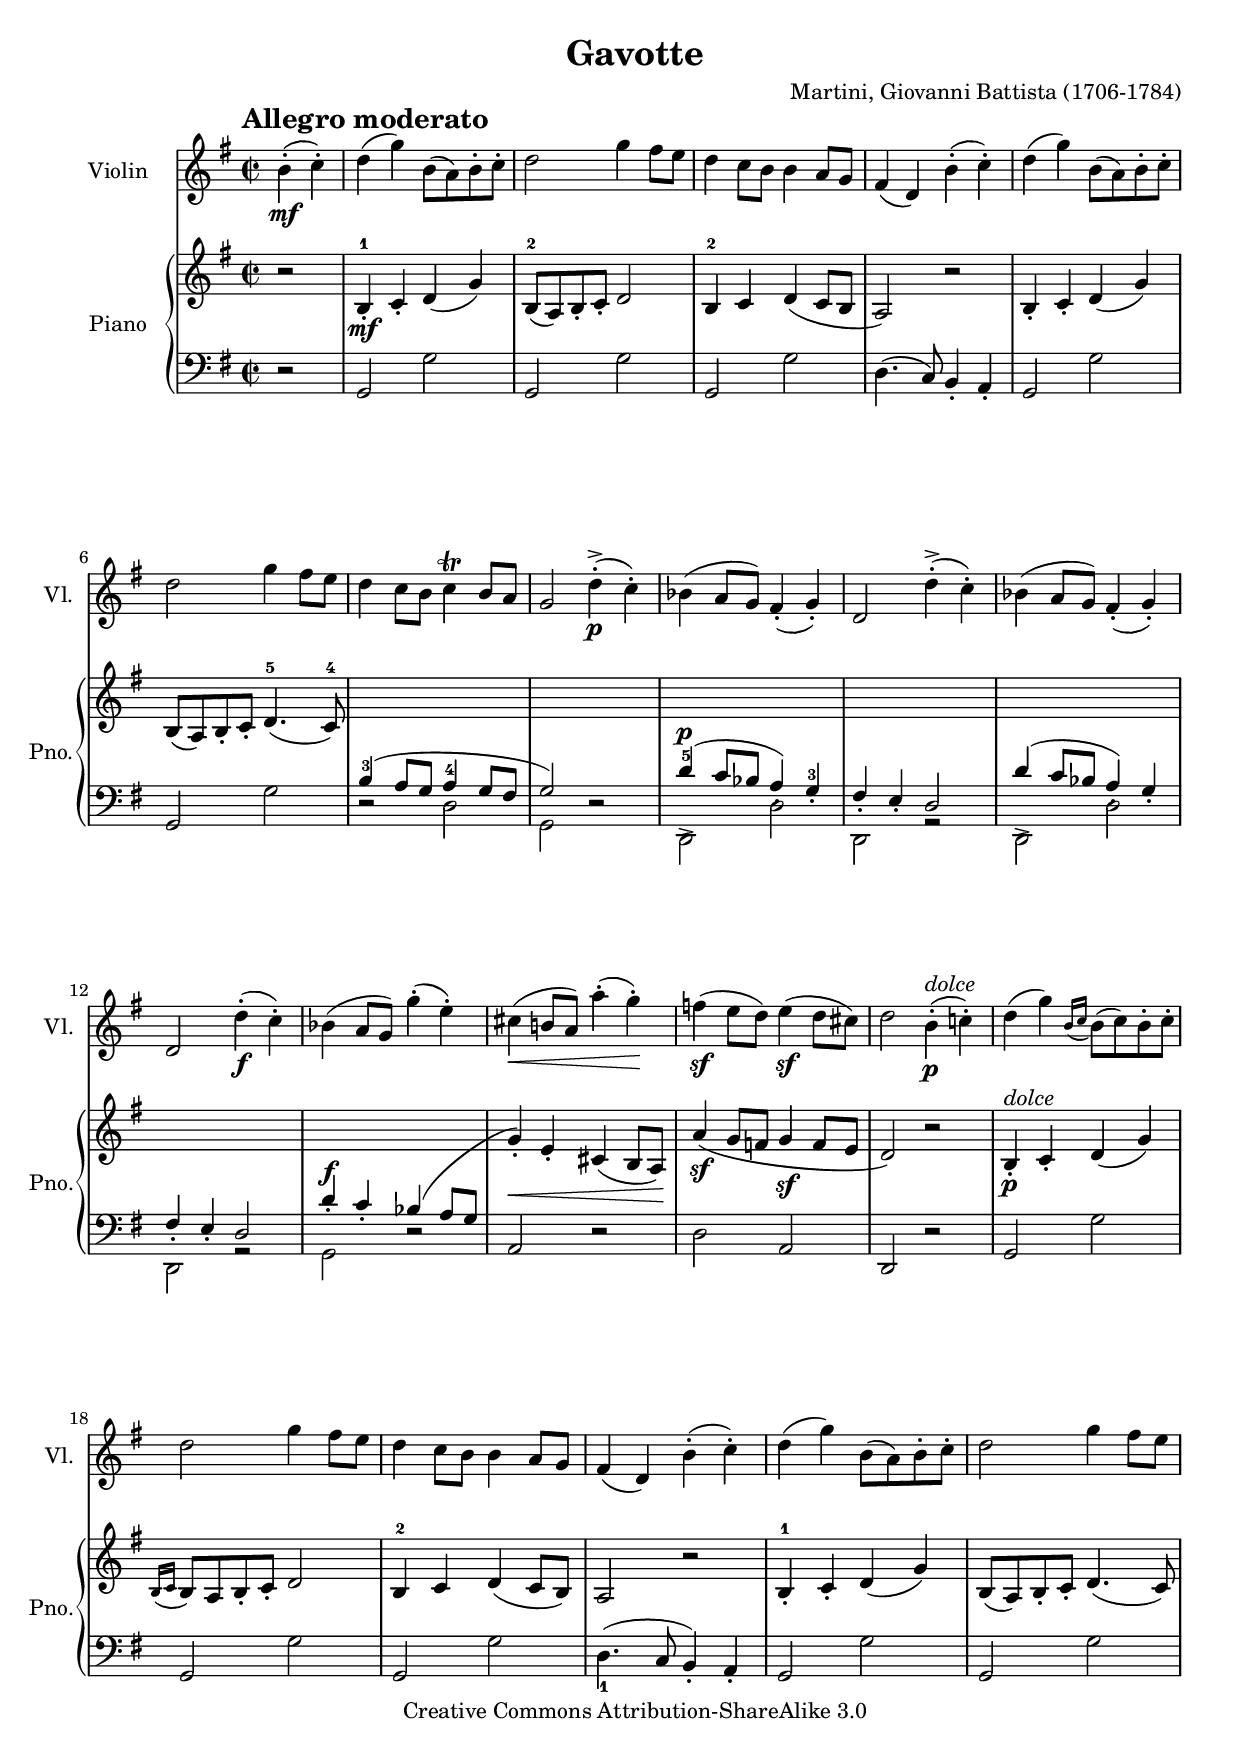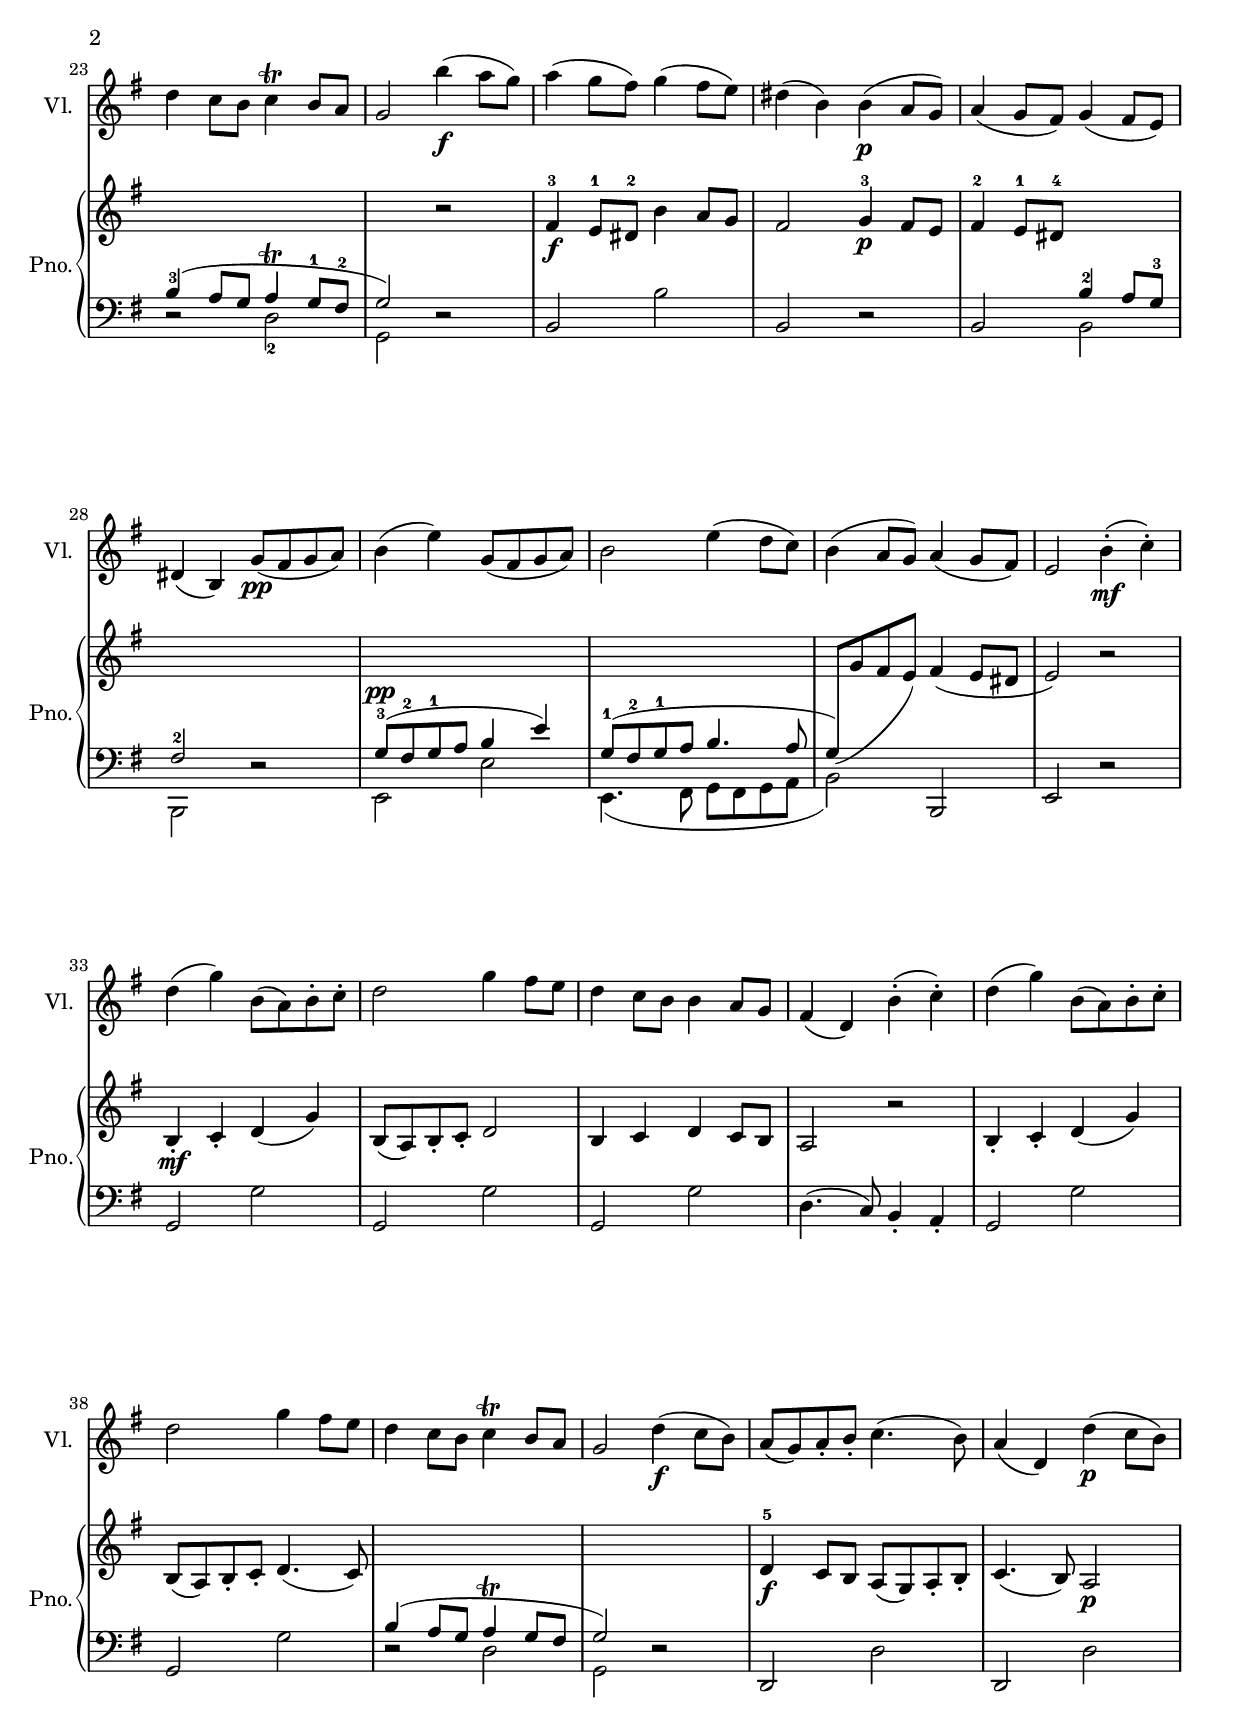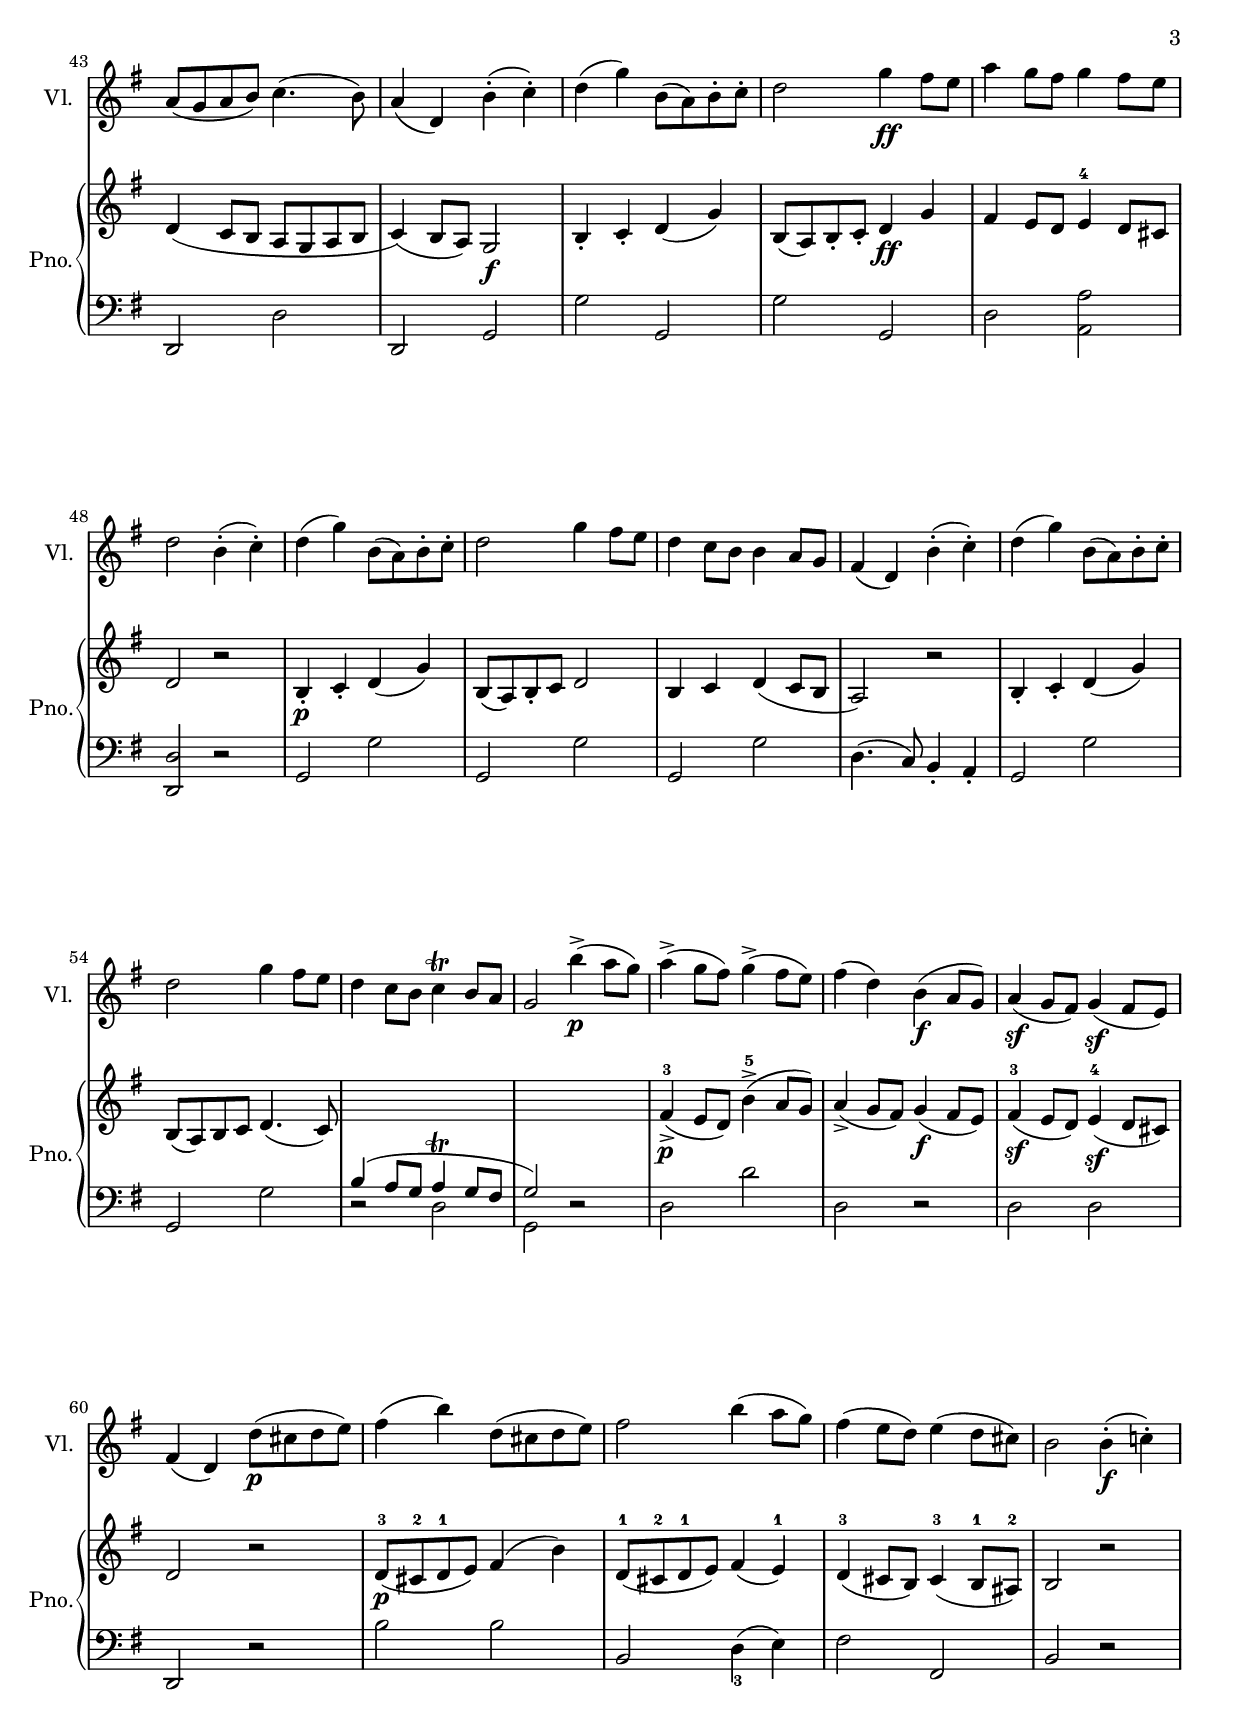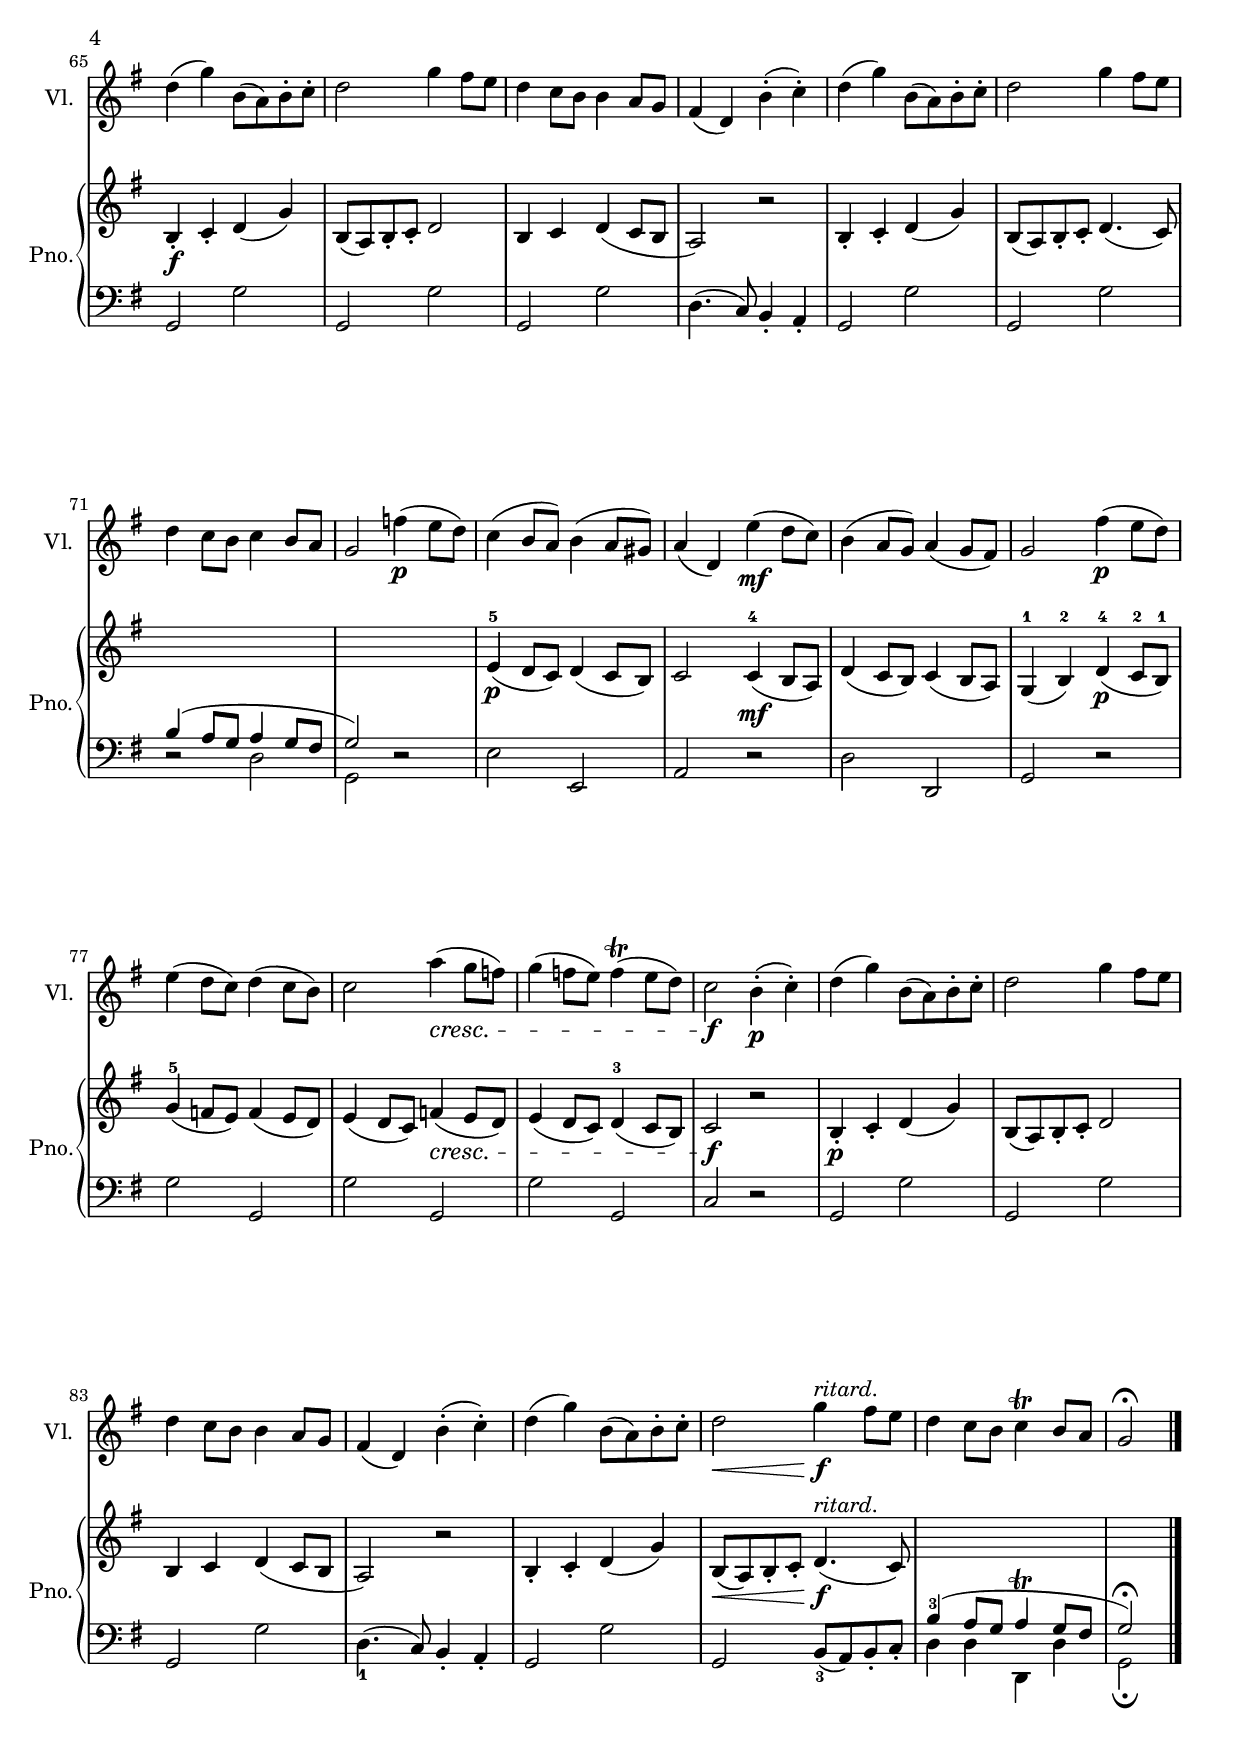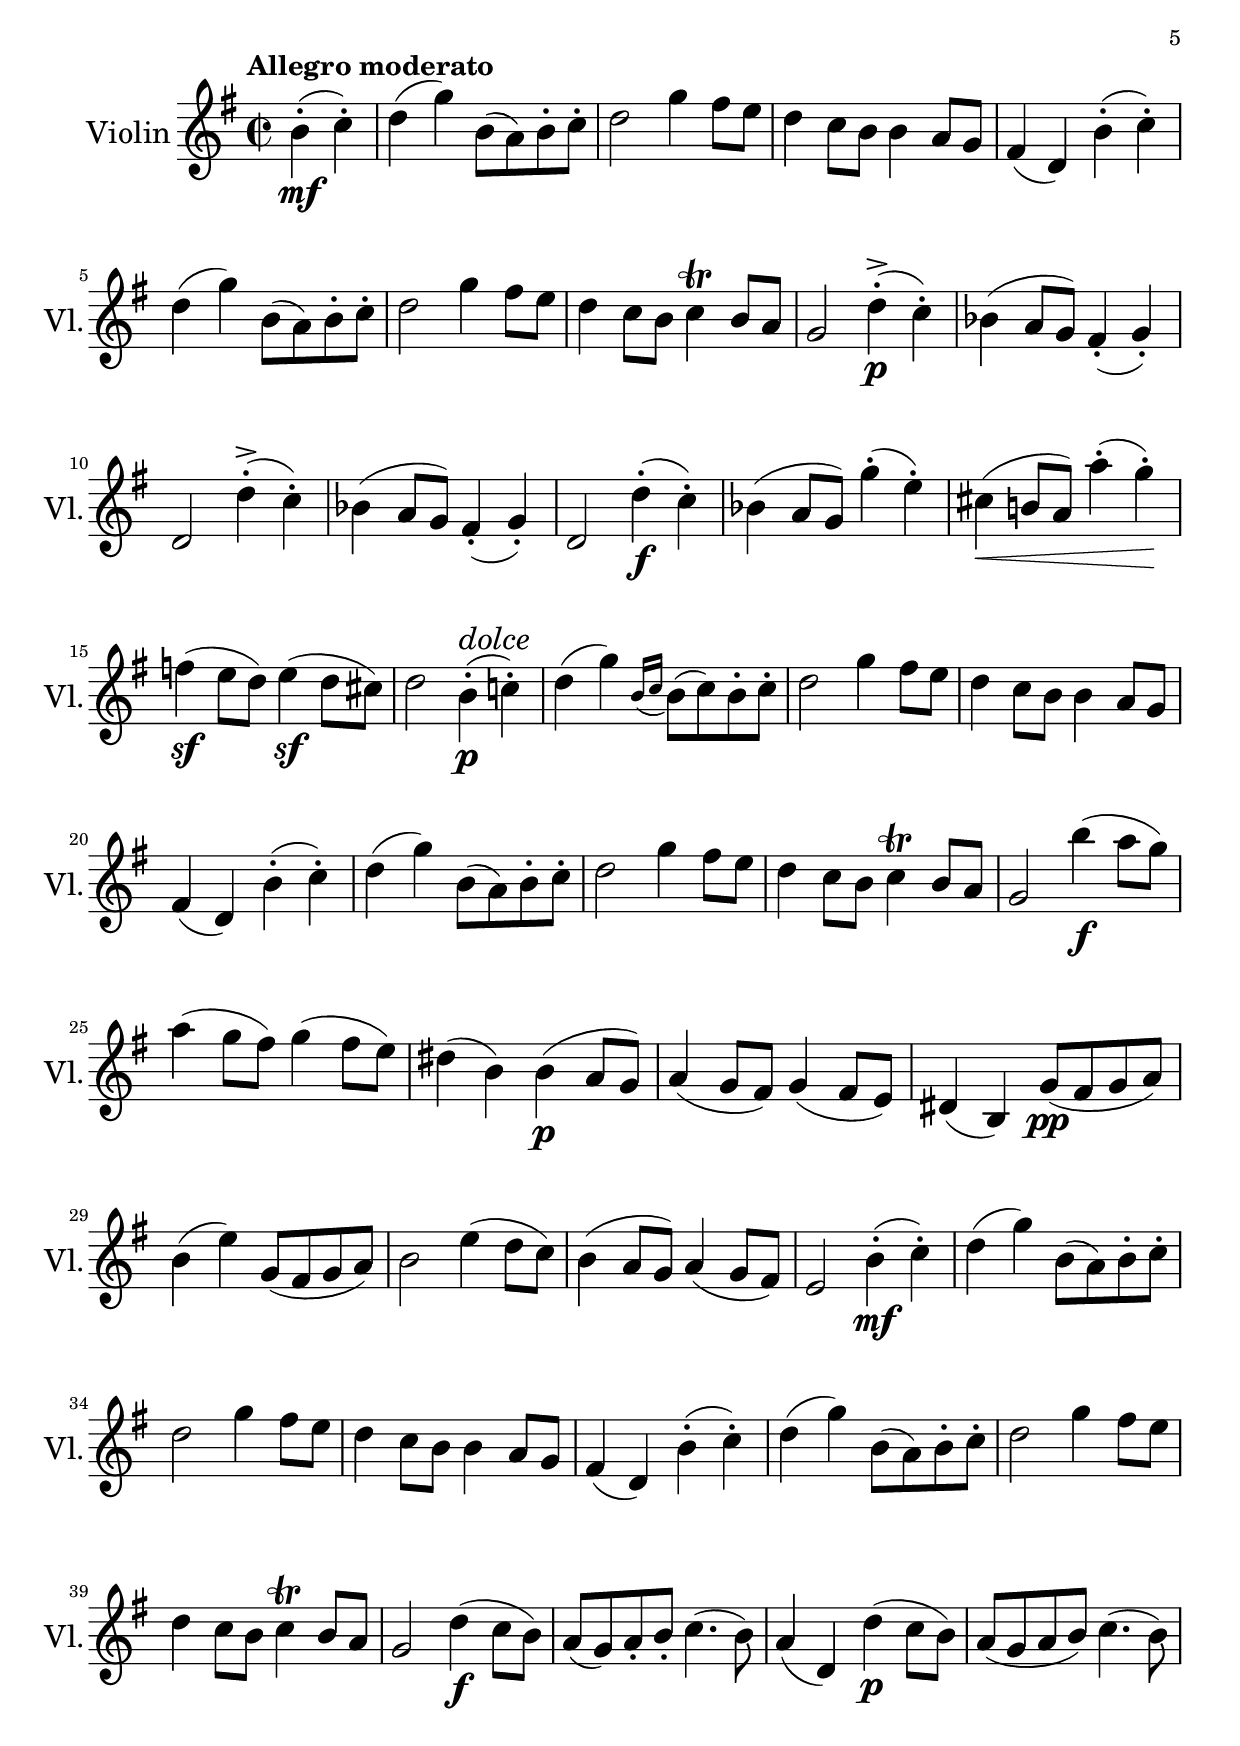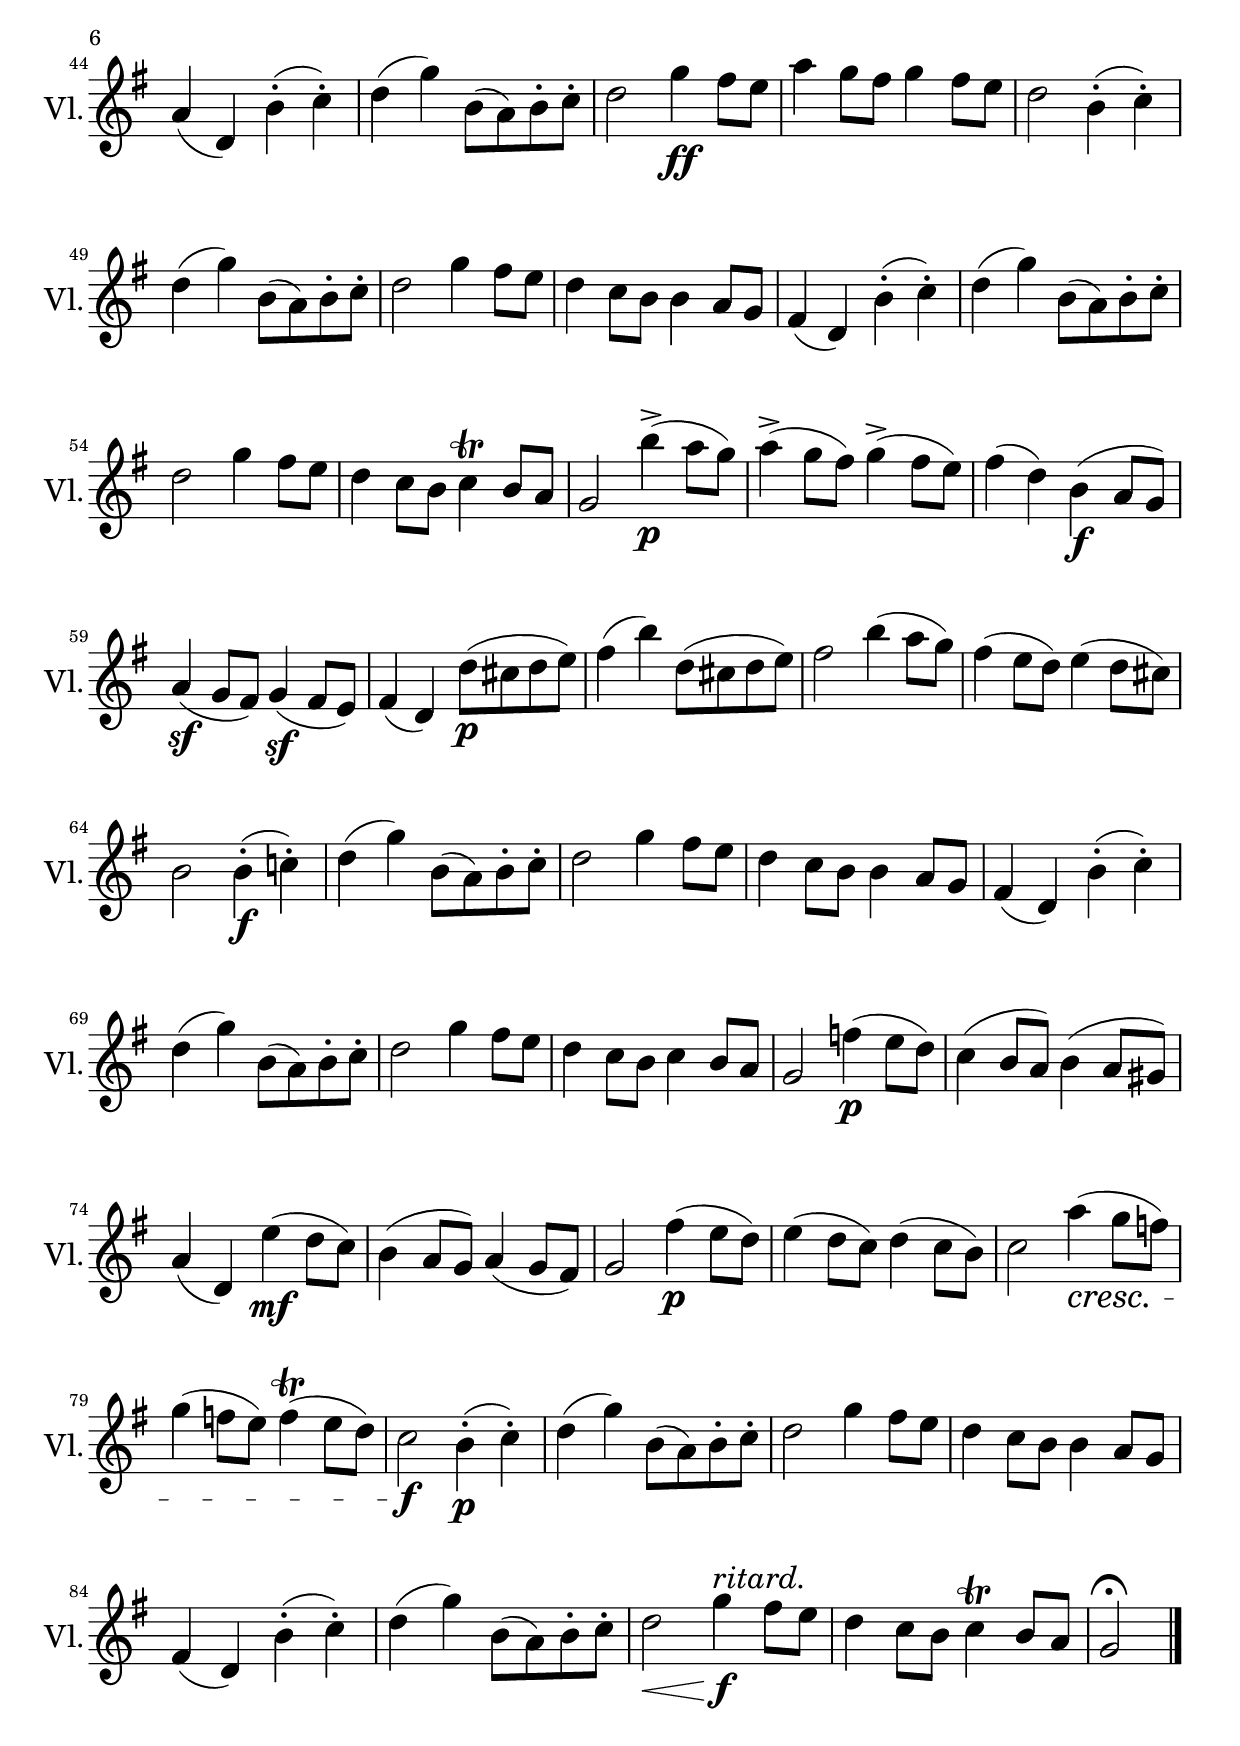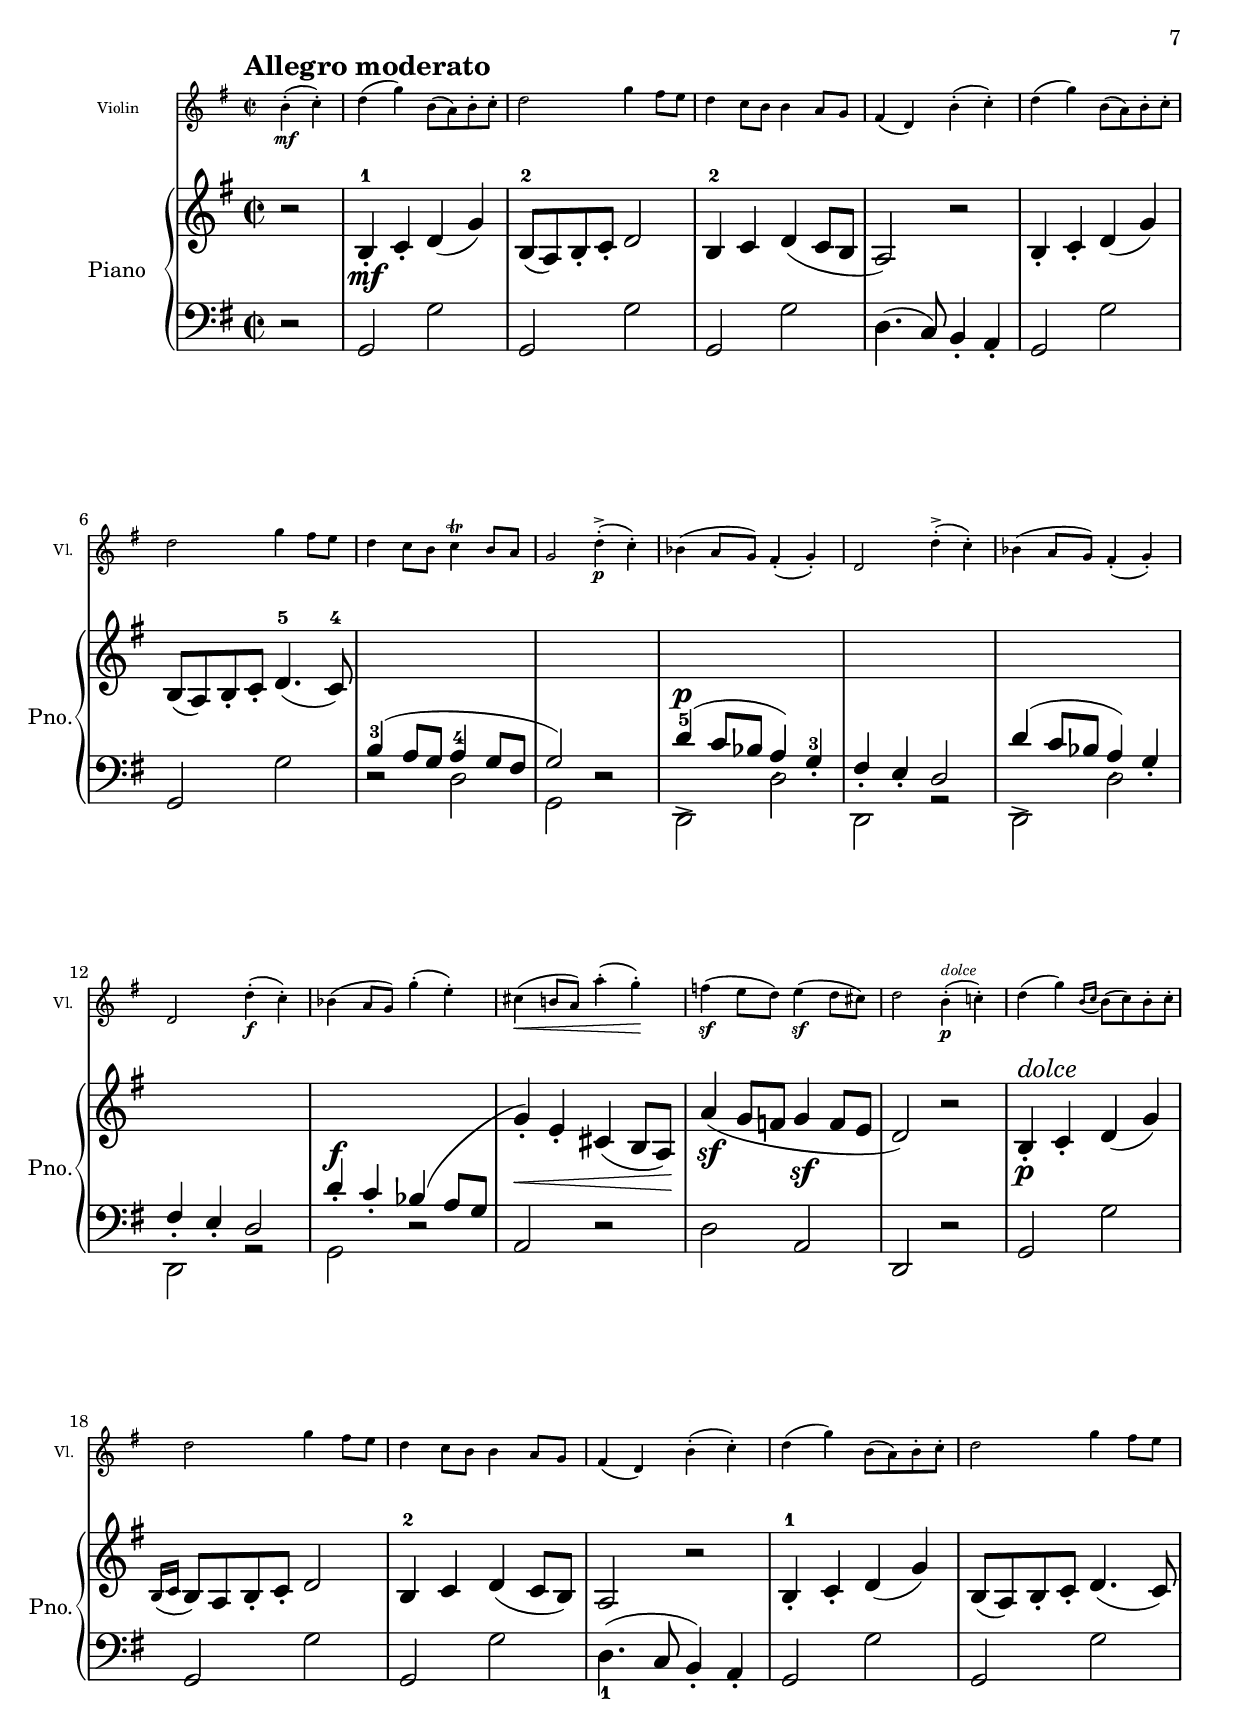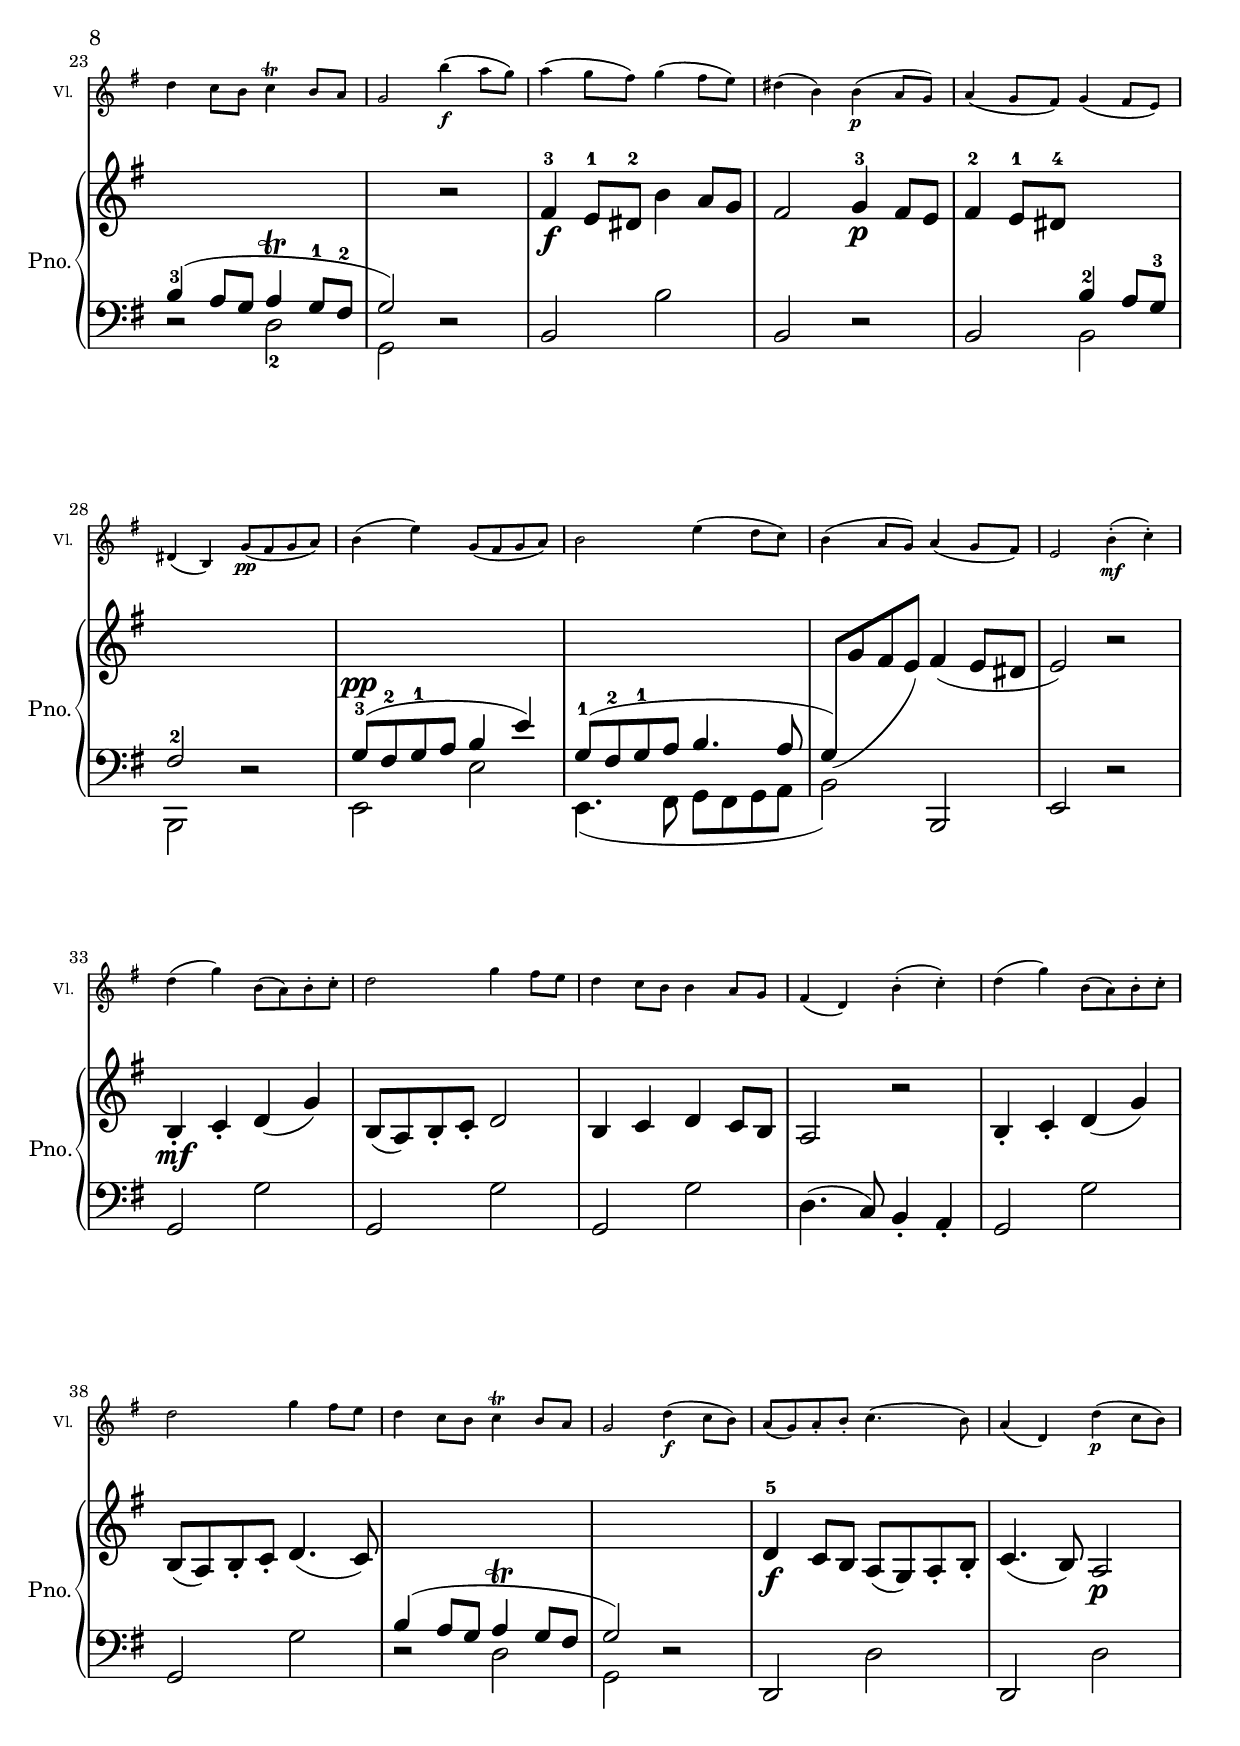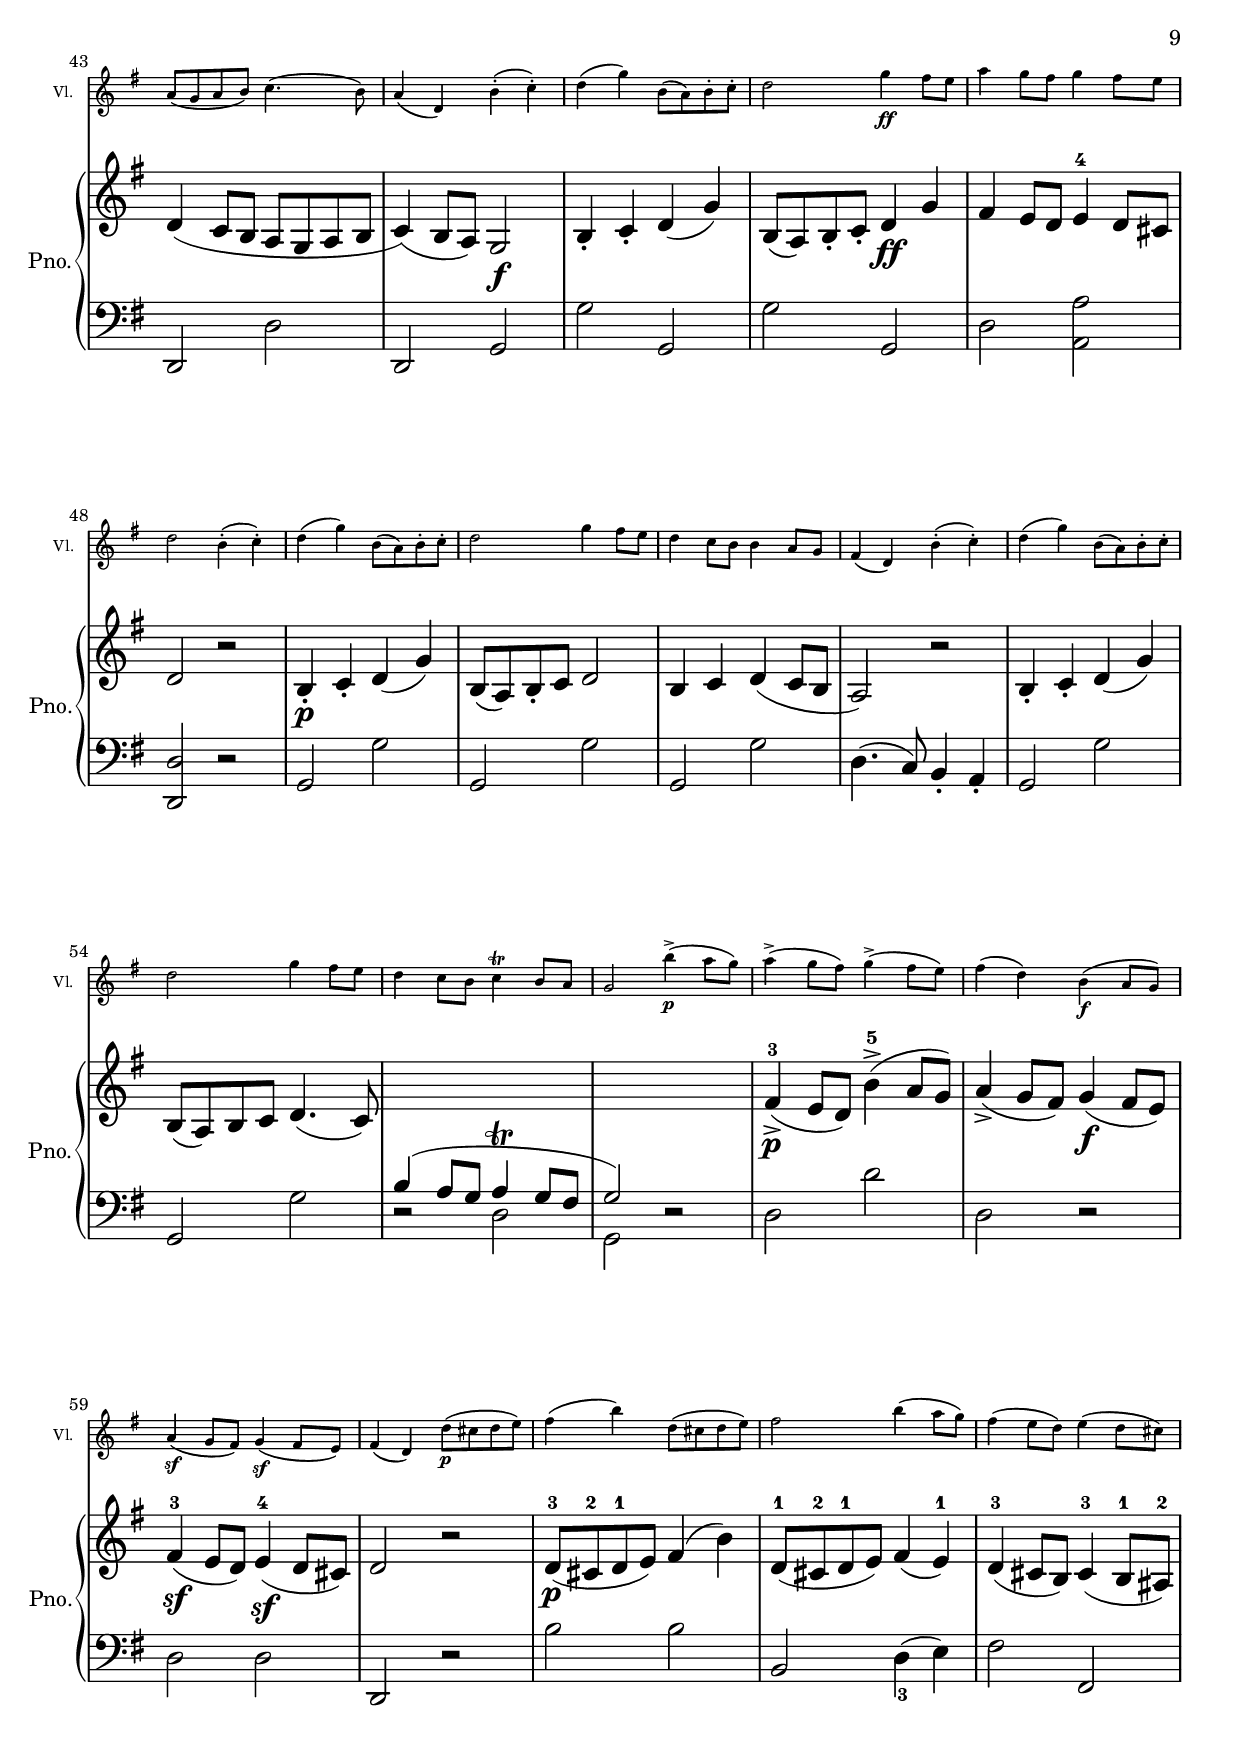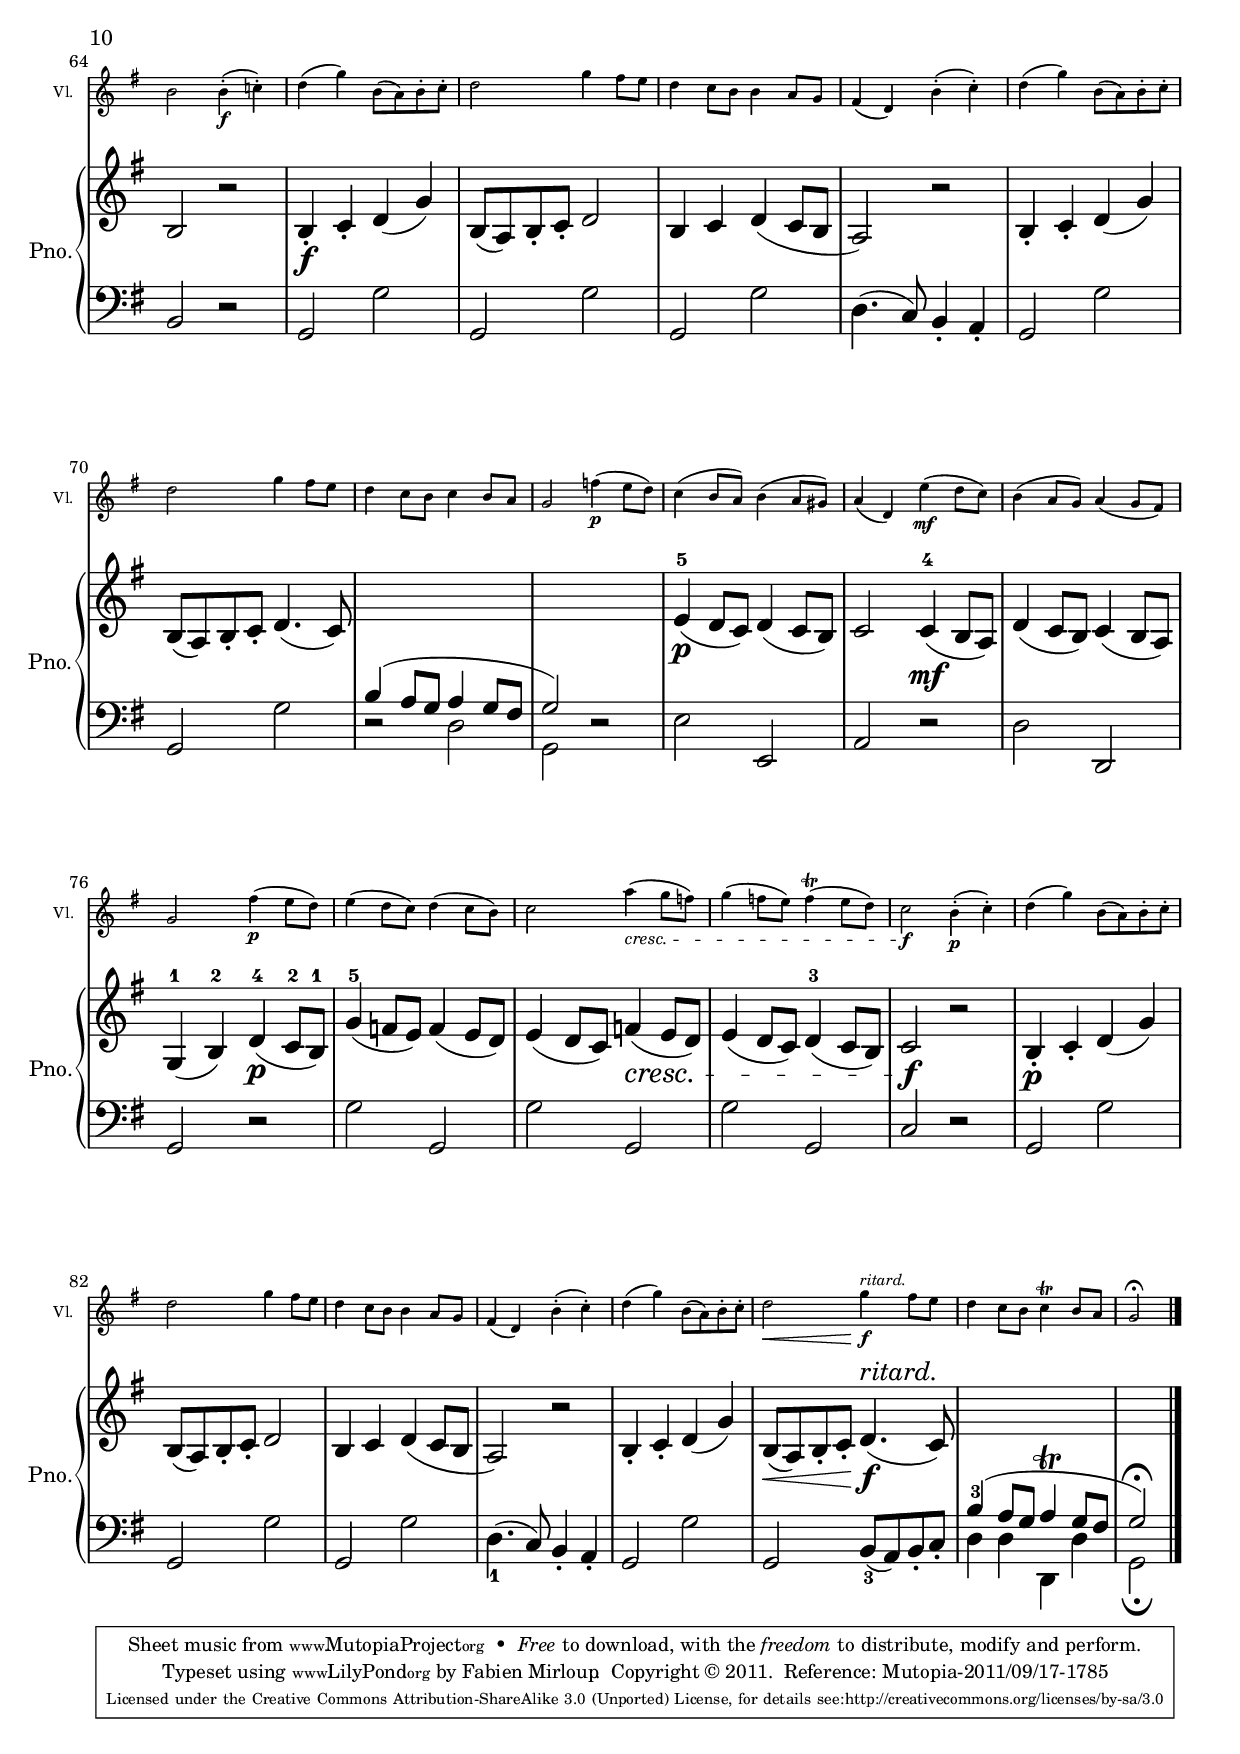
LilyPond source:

\version "2.14.2"

\include "italiano.ly"

\header {
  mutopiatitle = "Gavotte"
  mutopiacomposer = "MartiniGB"
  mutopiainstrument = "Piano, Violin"
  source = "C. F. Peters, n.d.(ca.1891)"
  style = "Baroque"
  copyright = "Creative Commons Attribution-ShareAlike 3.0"
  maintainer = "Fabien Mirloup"
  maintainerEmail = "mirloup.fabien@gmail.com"
  
  title = "Gavotte"
  composer = "Martini, Giovanni Battista (1706-1784)"

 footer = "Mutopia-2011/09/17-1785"
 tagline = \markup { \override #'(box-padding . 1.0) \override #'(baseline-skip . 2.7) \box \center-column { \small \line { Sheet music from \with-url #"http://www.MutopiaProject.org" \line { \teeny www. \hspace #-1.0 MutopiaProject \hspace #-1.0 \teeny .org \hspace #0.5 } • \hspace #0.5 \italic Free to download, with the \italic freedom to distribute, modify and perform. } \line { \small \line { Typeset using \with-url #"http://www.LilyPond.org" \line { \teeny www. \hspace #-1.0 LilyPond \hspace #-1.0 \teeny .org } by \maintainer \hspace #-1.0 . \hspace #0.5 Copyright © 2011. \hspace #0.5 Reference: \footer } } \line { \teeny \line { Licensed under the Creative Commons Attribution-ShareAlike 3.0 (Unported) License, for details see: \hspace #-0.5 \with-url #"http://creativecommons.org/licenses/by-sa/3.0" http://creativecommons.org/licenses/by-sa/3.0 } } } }
}

\paper{
  left-margin = 1.5\cm
  top-margin = 0.5\cm
  ragged-last-bottom = true
}

tempoMark = {
  \once \override Score.RehearsalMark #'self-alignment-X = #LEFT
  \once \override Score.RehearsalMark #'break-align-symbols = #'(time-signature key-signature)
  \once \override Staff.TimeSignature #'break-align-anchor-alignment = #LEFT
  \mark \markup \bold "Allegro moderato"
}

global = {
  #(set-global-staff-size 19)
  #(set-accidental-style 'modern)
  \tempoMark
  \key sol \major
  \time 2/2
  \partial 2
}

violin = \relative do'' {
  \global
  si4-.\mf(do-.)
  re(sol)si,8(la)si-. do-.
  re2 sol4 fad8 mi
  re4 do8 si si4 la8 sol
  fad4(re)
  si'4-.(do-.)
  re(sol)
  si,8(la)si-. do-.
  re2 sol4 fad8 mi
  re4 do8 si do4\trill si8 la
  sol2 re'4-.->\p(do-.)
  sib4(la8 sol)
  fad4-.(sol-.)
  re2 re'4->-.(do-.)
  sib4(la8 sol)
  fad4-.(sol-.)
  re2 re'4-.\f(do-.)
  sib4(la8 sol)
  sol'4-.(mi-.)
  dod4\<(si8 la) la'4-.(sol-.)\!
  fa4\sf(mi8 re)mi4\sf(re8 dod)
  re2 si4-.\p^\markup{\italic "dolce"}(do-.)
  re(sol) \appoggiatura {si,16[do]} si8(do)si-. do-.
  re2 sol4 fad8 mi
  re4 do8 si si4 la8 sol
  fad4(re)si'-.(do-.)
  re4(sol)si,8(la)si-. do-.
  re2 sol4 fad8 mi
  re4 do8  si do4\trill si8 la
  sol2 si'4\f(la8 sol)
  la4(sol8 fad) sol4(fad8 mi)
  red4(si) si\p(la8 sol)
  la4(sol8 fad) sol4(fad8 mi)
  red4(si) sol'8\pp(fad sol la)
  si4(mi) sol,8(fad sol la)
  si2 mi4(re8 do)
  si4(la8 sol) la4(sol8 fad)
  mi2 si'4-.\mf(do-.)
  re(sol)si,8(la)si-. do-.
  re2 sol4 fad8 mi
  re4 do8 si si4 la8 sol
  fad4(re)
  si'4-.(do-.)
  re(sol) si,8(la)si-. do-.
  re2 sol4 fad8 mi
  re4 do8 si do4\trill si8 la
  sol2 re'4\f(do8 si)
  la(sol)la-. si-. do4.(si8)
  la4(re,) re'\p(do8 si)
  la8(sol la si)do4.(si8)
  la4(re,)si'-.(do-.)
  re4(sol)si,8(la)si-. do-.
  re2 sol4\ff fad8 mi
  la4 sol8 fad sol4 fad8 mi
  re2 si4-.(do-.)
  re4(sol)si,8(la)si-. do-.
  re2 sol4 fad8 mi
  re4 do8 si si4 la8 sol
  fad4(re)
  si'4-.(do-.)
  re(sol)
  si,8(la)si-. do-.
  re2 sol4 fad8 mi
  re4 do8 si do4\trill si8 la
  sol2 si'4->\p(la8 sol)
  la4->(sol8 fad) sol4->(fad8 mi)
  fad4(re) si4\f(la8 sol)
  la4\sf(sol8 fad)sol4\sf(fad8 mi)
  fad4(re) re'8\p(dod re mi)
  fad4(si) re,8(dod re mi)
  fad2 si4(la8 sol)
  fad4(mi8 re) mi4(re8 dod)
  si2 si4-.\f(do-.)
  re(sol)si,8(la)si-. do-.
  re2 sol4 fad8 mi
  re4 do8 si si4 la8 sol
  fad4(re) si'4-.(do-.)
  re(sol) si,8(la)si-. do-.
  re2 sol4 fad8 mi
  re4 do8 si do4 si8 la
  sol2 fa'4\p(mi8 re)
  do4(si8 la) si4(la8 sold)
  la4(re,) mi'\mf(re8 do)
  si4(la8 sol)la4(sol8 fad)
  sol2 fad'4\p(mi8 re)
  mi4(re8 do)re4(do8 si)
  do2 \deprecatedcresc la'4(sol8 fa)
  sol4(fa8 mi)fa4\trill(mi8 re)
  do2\f si4-.\p(do-.)
  re(sol)si,8(la)si-. do-.
  re2 sol4 fad8 mi
  re4 do8 si si4 la8 sol
  fad4(re) si'4-.(do-.)
  re(sol) si,8(la)si-. do-.
  re2\< sol4\!\f^\markup {\italic "ritard."} fad8 mi
  re4 do8 si do4\trill si8 la
  sol2\fermata \bar "|." \pageBreak
}

right = \relative do'' {
  \global
  r2
  si,4-.-1\mf do-. re(sol)  
  si,8-2(la)si-. do-. re2
  si4-2 do re(do8 si
  la2)r2
  si4-. do-. re(sol)  
  si,8(la)si-. do-. re4.-5(do8-4)
  \change Staff = "left"
  \stemUp si4-3^(la8 sol la4-4 sol8 fad
  sol2) r2
  re'4-5->^\p^(do8 sib la4-.) sol-.-3
  fad-. mi-. re2
  re'4->^(do8 sib la4-.) sol-.
  fad-. mi-. re2
  re'4-.^\f do-. sib^(la8 sol
  \change Staff = "right"
  \stemNeutral sol'4-.)\<mi-. dod(si8la)\!
  la'4\sf(sol8 fa sol4\sf fa8 mi
  re2) r2
  si4-.\p^\markup {\italic "dolce"} do-. re(sol)
  \appoggiatura {si,16[do]}si8 la si-. do-. re2
  si4-2 do re(do8 si)
  la2 r2
  si4-.-1 do-. re(sol)
  si,8(la)si-. do-. re4.(do8)
  \change Staff = "left"
  \stemUp si4-3^(la8 sol la4\trill sol8-1 fad-2
  sol2)
  \change Staff = "right"
  \stemNeutral r2
  fad'4\f-3 mi8-1 red-2 si'4 la8 sol fad2 sol4\p-3 fad8 mi
  fad4-2 mi8-1 red-4 \change Staff = "left" \stemUp si4-2 la8 sol-3
  fad2-2 r2
  sol8-3^\pp^(fad-2 sol-1 la si4 mi)
  sol,8-1^(fad-2 sol-1 la si4. la8
  sol)(\change Staff = "right" sol' fad mi) fad4(mi8 red
  mi2)r2
  si4-.\mf do-. re(sol)
  si,8(la)si-. do-. re2
  si4 do re do8 si
  la2 r2
  si4-. do-. re(sol)
  si,8(la)si-. do-. re4.(do8)
  \change Staff = "left"
  \stemUp si4^(la8 sol la4\trill sol8 fad
  sol2) s2
  \change Staff = "right"
  \stemNeutral re'4-5\f do8 si la(sol) la-. si-.
  do4.(si8) la2\p
  re4(do8 si la sol la si
  do4)(si8 la) sol2\f
  si4-. do-. re(sol)
  si,8(la)si-. do-. re4\ff sol
  fad mi8 re mi4-4 re8 dod
  re2 r2
  si4-.\p do-. re(sol)
  si,8(la)si-. do re2
  si4 do re(do8 si
  la2) r2
  si4-. do-. re(sol)
  si,8(la)si do re4.(do8)
  \change Staff = "left"
  \stemUp si4^(la8 sol la4\trill sol8 fad
  sol2) s2
  \change Staff = "right"
  \stemNeutral fad'4-3->\p(mi8 re) si'4-5->(la8 sol)
  la4->(sol8 fad)sol4\f(fad8 mi)
  fad4-3\sf(mi8 re)mi4-4\sf(re8 dod)
  re2 r2
  re8-3\p(dod-2 re-1 mi)fad4(si)
  re,8-1(dod-2 re-1 mi)fad4(mi-1)
  re-3(dod8 si)dod4-3(si8-1 lad-2)
  si2 r2
  si4-.\f do-. re(sol)
  si,8(la)si-. do-. re2
  si4 do re(do8 si
  la2) r2
  si4-. do-. re(sol)
  si,8(la)si-. do-. re4.(do8)
  \change Staff = "left"
  \stemUp si4^(la8 sol la4 sol8 fad
  sol2) s2
  \change Staff = "right"
  \stemNeutral mi'4-5\p(re8 do)re4(do8 si)
  do2 do4-4\mf(si8 la)
  re4(do8 si) do4(si8 la)
  sol4-1(si-2)re-4\p(do8-2 si-1)
  sol'4-5(fa8 mi)fa4(mi8 re)
  mi4(re8 do)\deprecatedcresc fa4(mi8 re)
  mi4(re8 do8)re4-3(do8 si)
  do2\f r2
  si4-.\p do-. re(sol)
  si,8(la)si-. do-. re2
  si4 do re(do8 si
  la2) r2
  si4-. do-. re(sol)
  si,8\<(la)si-. do-. re4.\!\f^\markup {\italic "ritard."}(do8)
  \change Staff = "left"
  \stemUp si4-3^(la8 sol la4\trill sol8 fad
  sol2)\fermata \bar "|." \pageBreak
}

left = \relative do' {
  \global
  r2
  sol,2 sol'
  sol, sol'
  sol, sol'
  re4.(do8)si4-. la-.
  sol2 sol'
  sol, sol'
  r2 re2
  \stemDown sol, s2
  re2 re'
  re, r2
  re re'
  re, r2
  sol2 r2
  \stemNeutral la r2
  re la
  re, r2
  sol sol'
  sol, sol'
  sol, sol'
  re4._1(do8 si4-.) la-.
  sol2 sol'
  sol, sol'
  r2 re2_2
  \stemDown sol, r2
  \stemNeutral si2 si'
  si, r2
  si \stemDown si
  si, s2
  mi mi'
  mi,4._(fad8 sol fad sol la
  si2)\stemNeutral si,
  mi r2
  sol2 sol'
  sol, sol'
  sol, sol'
  re4.(do8)si4-. la-.
  sol2 sol'
  sol, sol'
  r2 re
  \stemDown sol, r2
  \stemNeutral re2 re'
  re, re'
  re, re'
  re, sol
  sol' sol,
  sol' sol,
  re' <la la'>
  <re, re'> r2
  sol sol'
  sol, sol'
  sol, sol'
  re4.(do8)si4-. la-.
  sol2 sol'
  sol, sol'
  r2 re
  \stemDown sol, r2
  \stemNeutral re' re'
  re, r2
  re re
  re, r2
  si'' si
  si, re4_3(mi)
  fad2 fad,
  si r2
  sol2 sol'
  sol, sol'
  sol, sol're4.(do8)si4-. la-.
  sol2 sol'
  sol, sol'
  r2 re2
  \stemDown sol, r2
  \stemNeutral mi' mi,
  la r2
  re re,
  sol r2
  sol' sol,
  sol' sol,
  sol' sol,
  do r2
  sol sol'
  sol, sol'
  sol, sol'
  re4._1(do8)si4-. la-.
  sol2 sol'
  sol, si8_3(la)si-. do-.
  \stemDown re4 re4 re, re'
  sol,2_\fermata \bar "|." \pageBreak
}

violinPart = \new Staff \with {
  instrumentName = "Violin"
  shortInstrumentName = "Vl."
  midiInstrument = "violin"
} \violin

pianoPart = \new PianoStaff \with {
  instrumentName = "Piano"
  shortInstrumentName = "Pno."
} <<
  \new Staff = "right" \with {
    midiInstrument = "acoustic grand"
  } \right
  \new Staff = "left" \with {
    midiInstrument = "acoustic grand"
  } { \clef bass \left }
>>

\score {
  <<
    \violinPart
    \pianoPart
  >>
  \layout { }
  \midi {
    \context {
      \Score
      tempoWholesPerMinute = #(ly:make-moment 100 4)
    }
  }
}

\score {
  <<
  \new Staff \with {
    fontSize = #3 \override
    StaffSymbol #'staff-space = #(magstep 3)
    instrumentName = "Violin"
    shortInstrumentName = "Vl."
    midiInstrument = "Violin"
  } \violin
>>
\layout { }
}


\score {
  <<
  \new Staff \with {
    fontSize = #-3 \override
    StaffSymbol #'staff-space = #(magstep -3)
    instrumentName = "Violin"
    shortInstrumentName = "Vl."
    midiInstrument = "Violin"
  } \violin
  \new PianoStaff \with {
  fontSize = #1.5 \override
  StaffSymbol #'staff-space = #(magstep 1.5)
  instrumentName = "Piano"
  shortInstrumentName = "Pno."
} <<
  \new Staff = "right" \with {
    midiInstrument = "acoustic grand"
  } \right
  \new Staff = "left" \with {
    midiInstrument = "acoustic grand"
  } { \clef bass \left }
  >>
>>
\layout { }
}

